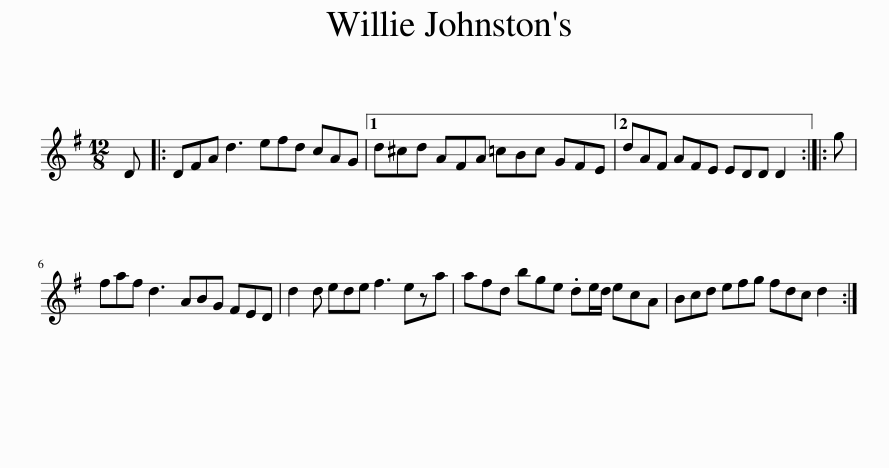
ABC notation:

X:1
L:1/8
M:12/8
I:linebreak $
K:G
V:1 treble
V:1
 D |: DFA d3 efd cAG |1 d^cd AFA =cBc GFE ||2 dAF AFE EDD D2 :: g |$ %5
 faf d3 ABG FED | d2 d ede f3 eza | afd bge .de/d/ ecA | Bcd efg fdc d2 :| %9
